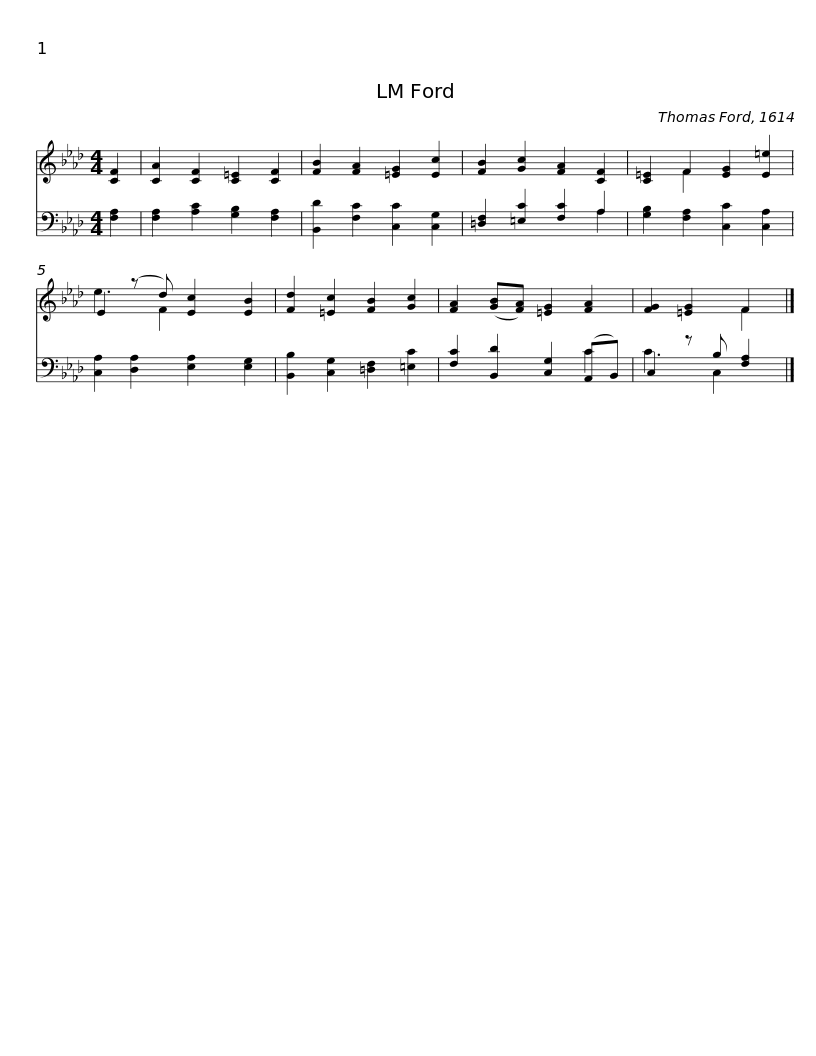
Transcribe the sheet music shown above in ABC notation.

X:1
%%score ( 1 2 ) ( 3 4 )
L:1/8
M:4/4
I:linebreak $
K:Ab
V:1 treble
V:2 treble
V:3 bass
V:4 bass
V:1
 [CF]2 | [CA]2 [CF]2 [C=E]2 [CF]2 | [FB]2 [FA]2 [=EG]2 [Ec]2 | [FB]2 [Gc]2 [FA]2 [CF]2 | [C=E]2 F2 [EG]2 [E=e]2 | %5
 E2 (z d) [Ec]2 [EB]2 |$ [Fd]2 [=Ec]2 [FB]2 [Gc]2 | [FA]2 ([GB][FA]) [=EG]2 [FA]2 | [FG]2 [=EG]2 F2 |] %9
V:2
 x2 | x8 | x8 | x8 | x2 F2 x4 | %5
 e3 F2 x3 |$ x8 | x8 | x4 F2 |] %9
V:3
 [F,A,]2 | [F,A,]2 [A,C]2 [G,B,]2 [F,A,]2 | [B,,D]2 [F,C]2 [C,C]2 [C,G,]2 | [=D,F,]2 [=E,C]2 [F,C]2 A,2 | [G,B,]2 [F,A,]2 [C,C]2 [C,A,]2 | %5
 [C,A,]2 [D,A,]2 [E,A,]2 [E,G,]2 |$ [B,,B,]2 [C,G,]2 [=D,F,]2 [=E,C]2 | [F,C]2 [B,,D]2 [C,G,]2 (A,,B,,) | C,2 z B, [F,A,]2 |] %9
V:4
 x2 | x8 | x8 | x6 A,2 | x8 | %5
 x8 |$ x8 | x6 C2 | C3 C,2 x |] %9
